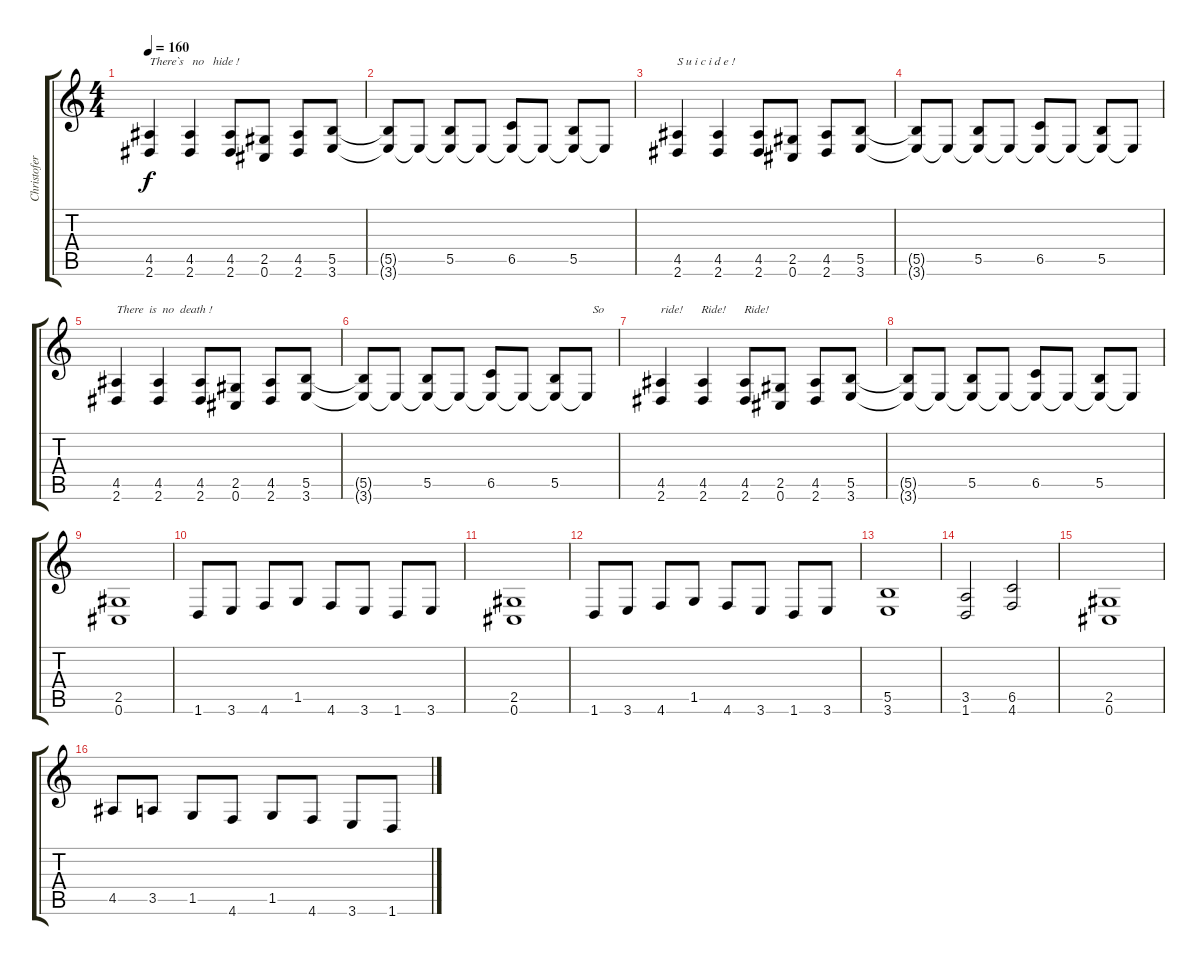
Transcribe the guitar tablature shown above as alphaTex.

\track ("Christofer Johnsson" "Christofer") {instrument distortionguitar}
\staff {score tabs}
\tuning (Db4 Ab3 E3 B2 Gb2 Db2) {hide}
\ts (4 4)
\tempo 160
\clef g2
\ks c
(4.5 2.6).4{txt "There`s   no   hide !" dy f} (4.5 2.6).4 (4.5 2.6).8 (2.5 0.6).8 (4.5 2.6).8 (5.5 3.6).8 |
(5.5{t} 3.6{t}).8 3.6{t}.8 (5.5 3.6{t}).8 3.6{t}.8 (6.5 3.6{t}).8 3.6{t}.8 (5.5 3.6{t}).8 3.6{t}.8 |
(4.5 2.6).4{txt "S u i c i d e !"} (4.5 2.6).4 (4.5 2.6).8 (2.5 0.6).8 (4.5 2.6).8 (5.5 3.6).8 |
(5.5{t} 3.6{t}).8 3.6{t}.8 (5.5 3.6{t}).8 3.6{t}.8 (6.5 3.6{t}).8 3.6{t}.8 (5.5 3.6{t}).8 3.6{t}.8 |
(4.5 2.6).4{txt "There  is  no  death !"} (4.5 2.6).4 (4.5 2.6).8 (2.5 0.6).8 (4.5 2.6).8 (5.5 3.6).8 |
(5.5{t} 3.6{t}).8 3.6{t}.8 (5.5 3.6{t}).8 3.6{t}.8 (6.5 3.6{t}).8 3.6{t}.8 (5.5 3.6{t}).8 3.6{t}.8{txt "  So"} |
(4.5 2.6).4{txt "ride!      Ride!      Ride!"} (4.5 2.6).4 (4.5 2.6).8 (2.5 0.6).8 (4.5 2.6).8 (5.5 3.6).8 |
(5.5{t} 3.6{t}).8 3.6{t}.8 (5.5 3.6{t}).8 3.6{t}.8 (6.5 3.6{t}).8 3.6{t}.8 (5.5 3.6{t}).8 3.6{t}.8 |
(2.5 0.6).1 |
1.6.8 3.6.8 4.6.8 1.5.8 4.6.8 3.6.8 1.6.8 3.6.8 |
(2.5 0.6).1 |
1.6.8 3.6.8 4.6.8 1.5.8 4.6.8 3.6.8 1.6.8 3.6.8 |
(5.5 3.6).1 |
(3.5 1.6).2 (6.5 4.6).2 |
(2.5 0.6).1 |
4.5.8 3.5.8 1.5.8 4.6.8 1.5.8 4.6.8 3.6.8 1.6.8
